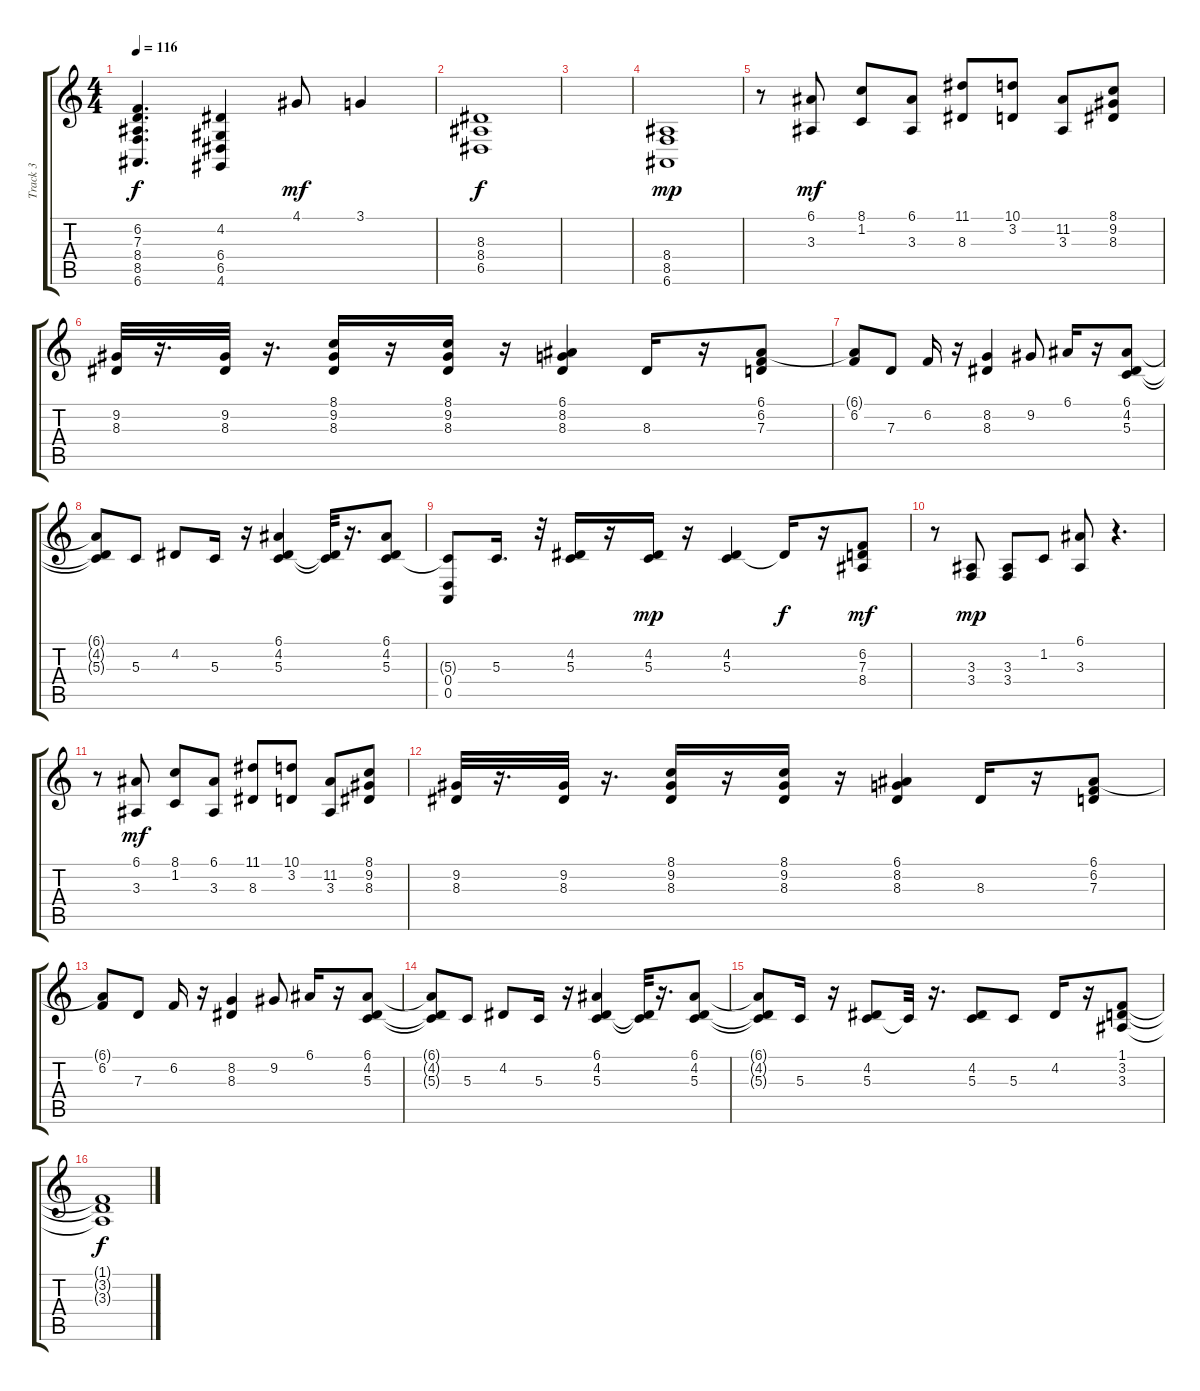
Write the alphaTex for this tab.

\track ("Track 3" "Track 3") {instrument fx1rain}
\staff {score tabs}
\tuning (E4 B3 G3 D3 A2 E2) {hide}
\ts (4 4)
\tempo 116
\clef g2
\ks c
(6.2 7.3 8.4 8.5 6.6).4{d dy f} (4.2 6.4 6.5 4.6).4 4.1.8{dy mf} 3.1.4 |
(8.3 8.4 6.5).1{dy f} |
|
(8.4 8.5 6.6).1{dy mp} |
r.8{volume 12} (6.1 3.3).8{dy mf} (8.1 1.2).8 (6.1 3.3).8 (11.1 8.3).8 (10.1 3.2).8 (11.2 3.3).8 (8.1 9.2 8.3).8 |
(9.2 8.3).32 r.16{d} (9.2 8.3).32 r.16{d} (8.1 9.2 8.3).16 r.16 (8.1 9.2 8.3).16 r.16 (6.1 8.2 8.3).4 8.3.16 r.16 (6.1 6.2 7.3).8 |
(6.1{t} 6.2).8 7.3.8 6.2.16 r.16 (8.2 8.3).4 9.2.8 6.1.16 r.16 (6.1 4.2 5.3).8 |
(6.1{t} 4.2{t} 5.3{t}).8 5.3.8 4.2.8 5.3.16 r.16 (6.1 4.2 5.3).4 (4.2{t} 5.3{t}).32 r.16{d} (6.1 4.2 5.3).8 |
(5.3{t} 0.4 0.5).8 5.3.16{d} r.32 (4.2 5.3).16 r.16 (4.2 5.3).16{dy mp} r.16 (4.2 5.3).4 4.2{t}.16{dy f} r.16 (6.2 7.3 8.4).8{dy mf} |
r.8 (3.3 3.4).8{dy mp} (3.3 3.4).8 1.2.8 (6.1 3.3).8 r.4{d} |
r.8 (6.1 3.3).8{dy mf} (8.1 1.2).8 (6.1 3.3).8 (11.1 8.3).8 (10.1 3.2).8 (11.2 3.3).8 (8.1 9.2 8.3).8 |
(9.2 8.3).32 r.16{d} (9.2 8.3).32 r.16{d} (8.1 9.2 8.3).16 r.16 (8.1 9.2 8.3).16 r.16 (6.1 8.2 8.3).4 8.3.16 r.16 (6.1 6.2 7.3).8 |
(6.1{t} 6.2).8 7.3.8 6.2.16 r.16 (8.2 8.3).4 9.2.8 6.1.16 r.16 (6.1 4.2 5.3).8 |
(6.1{t} 4.2{t} 5.3{t}).8 5.3.8 4.2.8 5.3.16 r.16 (6.1 4.2 5.3).4 (4.2{t} 5.3{t}).32 r.16{d} (6.1 4.2 5.3).8 |
(6.1{t} 4.2{t} 5.3{t}).8 5.3.16 r.16 (4.2 5.3).8 5.3{t}.32 r.16{d} (4.2 5.3).8 5.3.8 4.2.16 r.16 (1.1 3.2 3.3).8 |
(1.1{t} 3.2{t} 3.3{t}).1{dy f}
